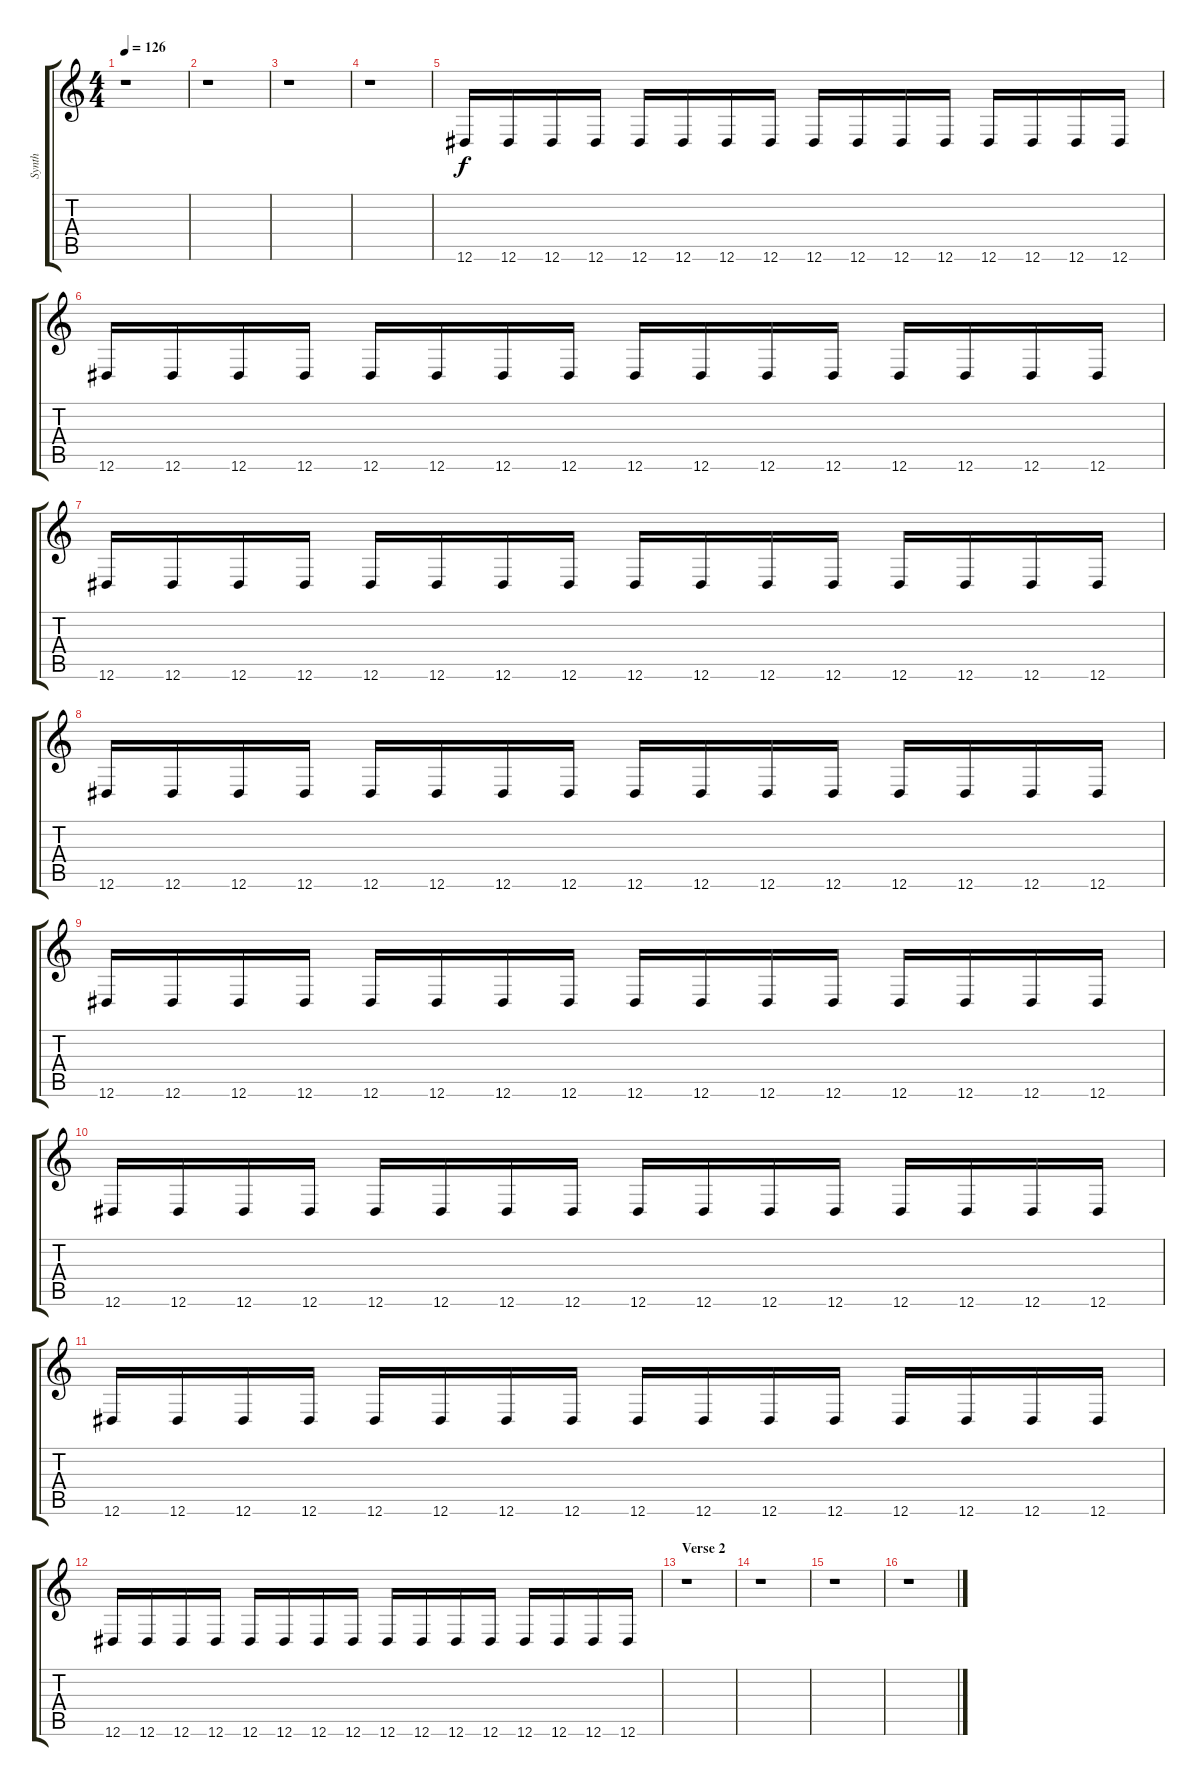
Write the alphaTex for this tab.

\track ("Synth" "Synth") {instrument pad3polysynth}
\staff {score tabs}
\tuning (Eb4 Bb3 Gb3 Db3 Ab2 Eb2) {hide}
\ts (4 4)
\tempo 126
\clef g2
\ks c
r.1{dy f} |
r.1 |
r.1 |
r.1 |
12.6.16 12.6.16 12.6.16 12.6.16 12.6.16 12.6.16 12.6.16 12.6.16 12.6.16 12.6.16 12.6.16 12.6.16 12.6.16 12.6.16 12.6.16 12.6.16 |
12.6.16 12.6.16 12.6.16 12.6.16 12.6.16 12.6.16 12.6.16 12.6.16 12.6.16 12.6.16 12.6.16 12.6.16 12.6.16 12.6.16 12.6.16 12.6.16 |
12.6.16 12.6.16 12.6.16 12.6.16 12.6.16 12.6.16 12.6.16 12.6.16 12.6.16 12.6.16 12.6.16 12.6.16 12.6.16 12.6.16 12.6.16 12.6.16 |
12.6.16 12.6.16 12.6.16 12.6.16 12.6.16 12.6.16 12.6.16 12.6.16 12.6.16 12.6.16 12.6.16 12.6.16 12.6.16 12.6.16 12.6.16 12.6.16 |
12.6.16 12.6.16 12.6.16 12.6.16 12.6.16 12.6.16 12.6.16 12.6.16 12.6.16 12.6.16 12.6.16 12.6.16 12.6.16 12.6.16 12.6.16 12.6.16 |
12.6.16 12.6.16 12.6.16 12.6.16 12.6.16 12.6.16 12.6.16 12.6.16 12.6.16 12.6.16 12.6.16 12.6.16 12.6.16 12.6.16 12.6.16 12.6.16 |
12.6.16 12.6.16 12.6.16 12.6.16 12.6.16 12.6.16 12.6.16 12.6.16 12.6.16 12.6.16 12.6.16 12.6.16 12.6.16 12.6.16 12.6.16 12.6.16 |
12.6.16 12.6.16 12.6.16 12.6.16 12.6.16 12.6.16 12.6.16 12.6.16 12.6.16 12.6.16 12.6.16 12.6.16 12.6.16 12.6.16 12.6.16 12.6.16 |
\section ("" "Verse 2")
r.1 |
r.1 |
r.1 |
r.1
